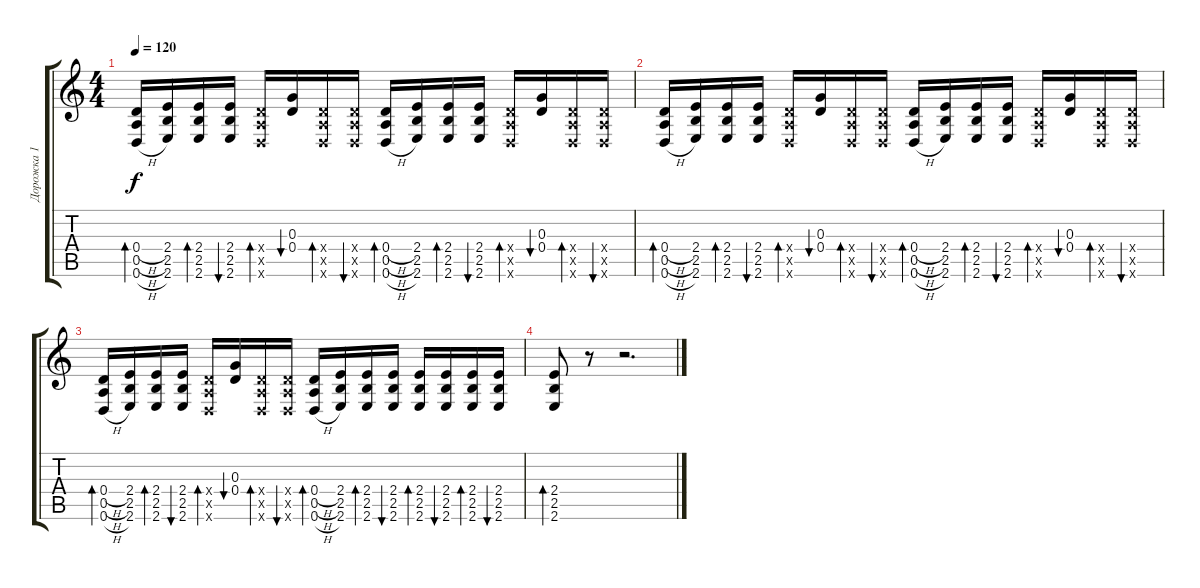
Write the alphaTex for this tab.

\track ("Дорожка 1" "Дорожка 1") {instrument acousticguitarsteel}
\staff {score tabs}
\tuning (E4 B3 G3 D3 A2 D2) {hide}
\ts (4 4)
\tempo 120
\clef g2
\ks c
(0.4{h} 0.5{h} 0.6{h}).16{bd 60 dy f} (2.4 2.5 2.6).16 (2.4 2.5 2.6).16{bd 60} (2.4 2.5 2.6).16{bu 60} (0.4{x} 0.5{x} 0.6{x}).16{bd 60} (0.3 0.4).16{bu 60} (0.4{x} 0.5{x} 0.6{x}).16{bd 60} (0.4{x} 0.5{x} 0.6{x}).16{bu 60} (0.4{h} 0.5{h} 0.6{h}).16{bd 60} (2.4 2.5 2.6).16 (2.4 2.5 2.6).16{bd 60} (2.4 2.5 2.6).16{bu 60} (0.4{x} 0.5{x} 0.6{x}).16{bd 60} (0.3 0.4).16{bu 60} (0.4{x} 0.5{x} 0.6{x}).16{bd 60} (0.4{x} 0.5{x} 0.6{x}).16{bu 60} |
(0.4{h} 0.5{h} 0.6{h}).16{bd 60} (2.4 2.5 2.6).16 (2.4 2.5 2.6).16{bd 60} (2.4 2.5 2.6).16{bu 60} (0.4{x} 0.5{x} 0.6{x}).16{bd 60} (0.3 0.4).16{bu 60} (0.4{x} 0.5{x} 0.6{x}).16{bd 60} (0.4{x} 0.5{x} 0.6{x}).16{bu 60} (0.4{h} 0.5{h} 0.6{h}).16{bd 60} (2.4 2.5 2.6).16 (2.4 2.5 2.6).16{bd 60} (2.4 2.5 2.6).16{bu 60} (0.4{x} 0.5{x} 0.6{x}).16{bd 60} (0.3 0.4).16{bu 60} (0.4{x} 0.5{x} 0.6{x}).16{bd 60} (0.4{x} 0.5{x} 0.6{x}).16{bu 60} |
(0.4{h} 0.5{h} 0.6{h}).16{bd 60} (2.4 2.5 2.6).16 (2.4 2.5 2.6).16{bd 60} (2.4 2.5 2.6).16{bu 60} (0.4{x} 0.5{x} 0.6{x}).16{bd 60} (0.3 0.4).16{bu 60} (0.4{x} 0.5{x} 0.6{x}).16{bd 60} (0.4{x} 0.5{x} 0.6{x}).16{bu 60} (0.4{h} 0.5{h} 0.6{h}).16{bd 60} (2.4 2.5 2.6).16 (2.4 2.5 2.6).16{bd 60} (2.4 2.5 2.6).16{bu 60} (2.4 2.5 2.6).16{bd 60} (2.4 2.5 2.6).16{bu 60} (2.4 2.5 2.6).16{bd 60} (2.4 2.5 2.6).16{bu 60} |
(2.4 2.5 2.6).8{bd 60} r.8 r.2{d}
